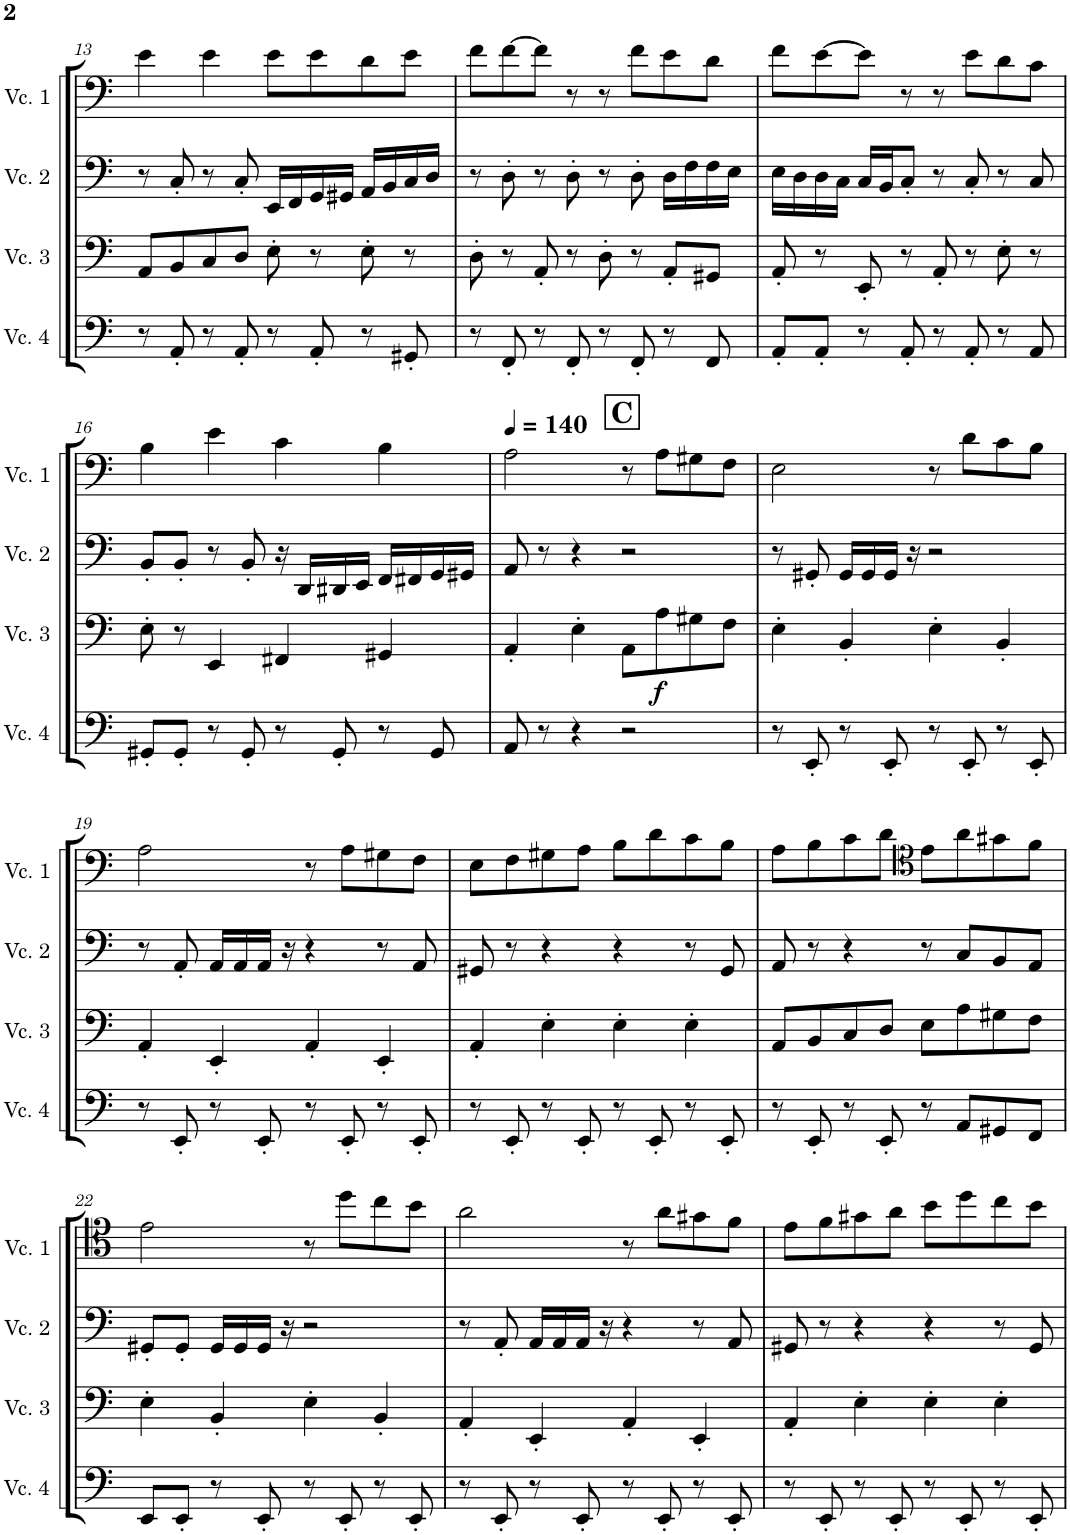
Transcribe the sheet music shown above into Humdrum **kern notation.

**kern	**kern	**dynam	**kern	**kern
*part4	*part3	*part3	*part2	*part1
*staff4	*staff3	*staff3	*staff2	*staff1
*I"Cello 4	*I"Cello 3	*	*I"Cello 2	*I"Cello 1
!!LO:PB:g=z
*clefF4	*clefF4	*	*clefF4	*clefF4
*k[]	*k[]	*	*k[]	*k[]
*M4/4	*M4/4	*	*M4/4	*M4/4
=13	=13	=13	=13	=13
8r	8AA/L	.	8r	4e\
8AA'/	8BB/	.	8C'/	.
8r	8C/	.	8r	4e\
8AA'/	8D/J	.	8C'/	.
8r	8E'\	.	16EE/LL	8e\L
.	.	.	16FF/	.
8AA'/	8r	.	16GG/	8e\
.	.	.	16GG#X/JJ	.
8r	8E'\	.	16AA/LL	8d\
.	.	.	16BB/	.
8GG#X'/	8r	.	16C/	8e\J
.	.	.	16D/JJ	.
=14	=14	=14	=14	=14
8r	8D'\	.	8r	8f\L
8FF'/	8r	.	8D'\	[8f\
8r	8AA'/	.	8r	8f\J]
8FF'/	8r	.	8D'\	8r
8r	8D'\	.	8r	8r
8FF'/	8r	.	8D'\	8f\L
8r	8AA'/L	.	16D\LL	8e\
.	.	.	16F\	.
8FF/	8GG#X/J	.	16F\	8d\J
.	.	.	16E\JJ	.
=15	=15	=15	=15	=15
8AA'/L	8AA'/	.	16E\LL	8f\L
.	.	.	16D\	.
8AA'/J	8r	.	16D\	[8e\
.	.	.	16C\JJ	.
8r	8EE'/	.	16C/LL	8e\J]
.	.	.	16BB/J	.
8AA'/	8r	.	8C'/J	8r
8r	8AA'/	.	8r	8r
8AA'/	8r	.	8C'/	8e\L
8r	8E'\	.	8r	8d\
8AA/	8r	.	8C/	8c\J
!!LO:LB:g=z
=16	=16	=16	=16	=16
8GG#X'/L	8E'\	.	8BB'/L	4B\
8GG#'/J	8r	.	8BB'/J	.
8r	4EE/	.	8r	4e\
8GG#'/	.	.	8BB'/	.
8r	4FF#X/	.	16r	4c\
.	.	.	16DD/LL	.
8GG#'/	.	.	16DD#X/	.
.	.	.	16EE/JJ	.
8r	4GG#X/	.	16FF/LL	4B\
.	.	.	16FF#X/	.
8GG#/	.	.	16GG/	.
.	.	.	16GG#X/JJ	.
=17	=17	=17	=17	=17
!!LO:REH:place=s1:a:B:cj:fs=14:t=C:qo=2
*	*	*	*	*MM140
8AA/	4AA'/	.	8AA/	2A\
8r	.	.	8r	.
4r	4E'\	.	4r	.
2r	8AA\L	.	2r	8r
!	!	!LO:DY:b	!	!
.	8A\	f	.	8A\L
.	8G#X\	.	.	8G#X\
.	8F\J	.	.	8F\J
=18	=18	=18	=18	=18
8r	4E'\	.	8r	2E\
8EE'/	.	.	8GG#X'/	.
8r	4BB'/	.	16GG#/LL	.
.	.	.	16GG#/	.
8EE'/	.	.	16GG#/JJ	.
.	.	.	16r	.
8r	4E'\	.	2r	8r
8EE'/	.	.	.	8d\L
8r	4BB'/	.	.	8c\
8EE'/	.	.	.	8B\J
!!LO:LB:g=z
=19	=19	=19	=19	=19
8r	4AA'/	.	8r	2A\
8EE'/	.	.	8AA'/	.
8r	4EE'/	.	16AA/LL	.
.	.	.	16AA/	.
8EE'/	.	.	16AA/JJ	.
.	.	.	16r	.
8r	4AA'/	.	4r	8r
8EE'/	.	.	.	8A\L
8r	4EE'/	.	8r	8G#X\
8EE'/	.	.	8AA/	8F\J
=20	=20	=20	=20	=20
8r	4AA'/	.	8GG#X/	8E\L
8EE'/	.	.	8r	8F\
8r	4E'\	.	4r	8G#X\
8EE'/	.	.	.	8A\J
8r	4E'\	.	4r	8B\L
8EE'/	.	.	.	8d\
8r	4E'\	.	8r	8c\
8EE'/	.	.	8GG#/	8B\J
=21	=21	=21	=21	=21
8r	8AA/L	.	8AA/	8A\L
8EE'/	8BB/	.	8r	8B\
8r	8C/	.	4r	8c\
8EE'/	8D/J	.	.	8d\J
*	*	*	*	*clefC4
8r	8E\L	.	8r	8e\L
8AA/L	8A\	.	8C/L	8a\
8GG#X/	8G#X\	.	8BB/	8g#X\
8FF/J	8F\J	.	8AA/J	8f\J
!!LO:LB:g=z
=22	=22	=22	=22	=22
8EE/L	4E'\	.	8GG#X'/L	2e\
8EE'/J	.	.	8GG#'/J	.
8r	4BB'/	.	16GG#/LL	.
.	.	.	16GG#/	.
8EE'/	.	.	16GG#/JJ	.
.	.	.	16r	.
8r	4E'\	.	2r	8r
8EE'/	.	.	.	8dd\L
8r	4BB'/	.	.	8cc\
8EE'/	.	.	.	8b\J
=23	=23	=23	=23	=23
8r	4AA'/	.	8r	2a\
8EE'/	.	.	8AA'/	.
8r	4EE'/	.	16AA/LL	.
.	.	.	16AA/	.
8EE'/	.	.	16AA/JJ	.
.	.	.	16r	.
8r	4AA'/	.	4r	8r
8EE'/	.	.	.	8a\L
8r	4EE'/	.	8r	8g#X\
8EE'/	.	.	8AA/	8f\J
=24	=24	=24	=24	=24
8r	4AA'/	.	8GG#X/	8e\L
8EE'/	.	.	8r	8f\
8r	4E'\	.	4r	8g#X\
8EE'/	.	.	.	8a\J
8r	4E'\	.	4r	8b\L
8EE'/	.	.	.	8dd\
8r	4E'\	.	8r	8cc\
8EE'/	.	.	8GG#/	8b\J
=	=	=	=	=
*-	*-	*-	*-	*-
